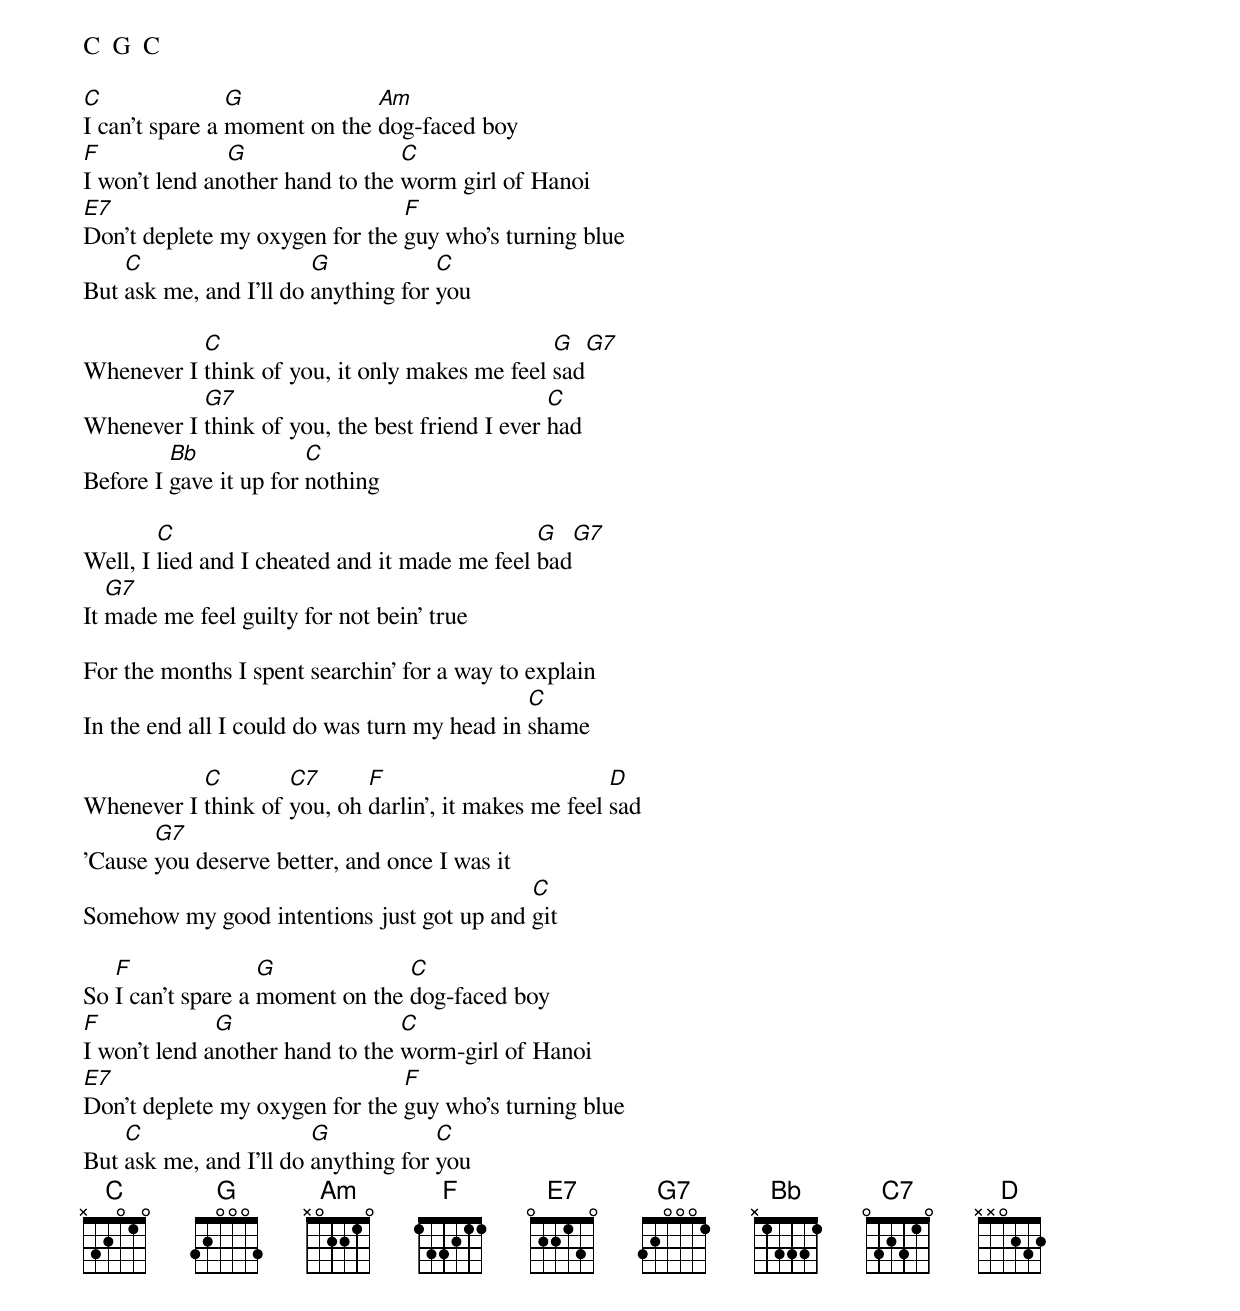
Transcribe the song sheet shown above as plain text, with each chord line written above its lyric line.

C  G  C

C               G             Am
I can't spare a moment on the dog-faced boy
F              G                 C
I won't lend another hand to the worm girl of Hanoi
E7                              F
Don't deplete my oxygen for the guy who's turning blue
    C                   G            C
But ask me, and I'll do anything for you

           C                                   G  G7
Whenever I think of you, it only makes me feel sad
           G7                                   C
Whenever I think of you, the best friend I ever had
         Bb             C
Before I gave it up for nothing

        C                                      G  G7
Well, I lied and I cheated and it made me feel bad
   G7
It made me feel guilty for not bein' true

For the months I spent searchin' for a way to explain
                                              C
In the end all I could do was turn my head in shame

           C        C7      F                         D
Whenever I think of you, oh darlin', it makes me feel sad
       G7
'Cause you deserve better, and once I was it
                                           C
Somehow my good intentions just got up and git

   F               G             C
So I can't spare a moment on the dog-faced boy
F             G                  C
I won't lend another hand to the worm-girl of Hanoi
E7                              F
Don't deplete my oxygen for the guy who's turning blue
    C                   G            C
But ask me, and I'll do anything for you
